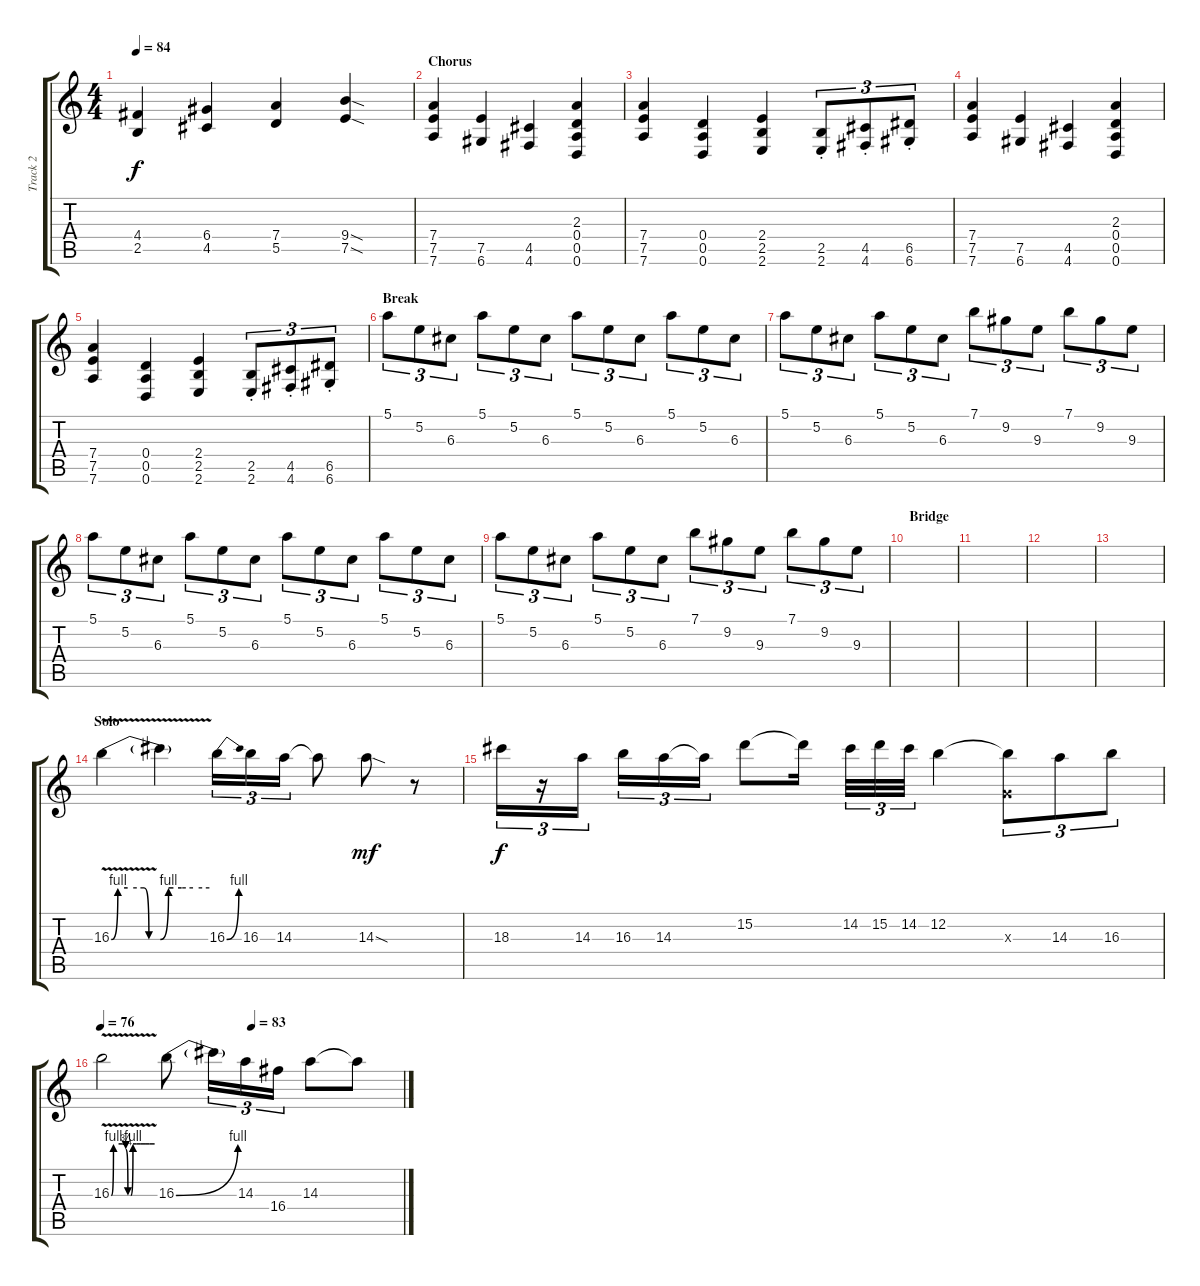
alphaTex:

\track ("Track 2" "Track 2") {instrument distortionguitar}
\staff {score tabs}
\tuning (E4 B3 G3 D3 A2 D2) {hide}
\ts (4 4)
\tempo 84
\clef g2
\ks c
(4.4 2.5).4{dy f} (6.4 4.5).4 (7.4 5.5).4 (9.4{sod} 7.5{sod}).4 |
\section ("" "Chorus")
(7.4 7.5 7.6).4 (7.5 6.6).4 (4.5 4.6).4 (2.3 0.4 0.5 0.6).4 |
(7.4 7.5 7.6).4 (0.4 0.5 0.6).4 (2.4 2.5 2.6).4 (2.5{st} 2.6{st}).8{tu (3 2)} (4.5{st} 4.6{st}).8{tu (3 2)} (6.5{st} 6.6{st}).8{tu (3 2)} |
(7.4 7.5 7.6).4 (7.5 6.6).4 (4.5 4.6).4 (2.3 0.4 0.5 0.6).4 |
(7.4 7.5 7.6).4 (0.4 0.5 0.6).4 (2.4 2.5 2.6).4 (2.5{st} 2.6{st}).8{tu (3 2)} (4.5{st} 4.6{st}).8{tu (3 2)} (6.5{st} 6.6{st}).8{tu (3 2)} |
\section ("" "Break")
5.1.8{tu (3 2) volume 13 instrument electricguitarclean} 5.2.8{tu (3 2)} 6.3.8{tu (3 2)} 5.1.8{tu (3 2)} 5.2.8{tu (3 2)} 6.3.8{tu (3 2)} 5.1.8{tu (3 2)} 5.2.8{tu (3 2)} 6.3.8{tu (3 2)} 5.1.8{tu (3 2)} 5.2.8{tu (3 2)} 6.3.8{tu (3 2)} |
5.1.8{tu (3 2)} 5.2.8{tu (3 2)} 6.3.8{tu (3 2)} 5.1.8{tu (3 2)} 5.2.8{tu (3 2)} 6.3.8{tu (3 2)} 7.1.8{tu (3 2)} 9.2.8{tu (3 2)} 9.3.8{tu (3 2)} 7.1.8{tu (3 2)} 9.2.8{tu (3 2)} 9.3.8{tu (3 2)} |
5.1.8{tu (3 2) instrument electricguitarclean} 5.2.8{tu (3 2)} 6.3.8{tu (3 2)} 5.1.8{tu (3 2)} 5.2.8{tu (3 2)} 6.3.8{tu (3 2)} 5.1.8{tu (3 2)} 5.2.8{tu (3 2)} 6.3.8{tu (3 2)} 5.1.8{tu (3 2)} 5.2.8{tu (3 2)} 6.3.8{tu (3 2)} |
5.1.8{tu (3 2)} 5.2.8{tu (3 2)} 6.3.8{tu (3 2)} 5.1.8{tu (3 2)} 5.2.8{tu (3 2)} 6.3.8{tu (3 2)} 7.1.8{tu (3 2)} 9.2.8{tu (3 2)} 9.3.8{tu (3 2)} 7.1.8{tu (3 2)} 9.2.8{tu (3 2)} 9.3.8{tu (3 2)} |
\section ("" "Bridge")
|
|
|
|
\section ("" "Solo")
16.3{be (custom 0 0 4 4 10 4 20 4 23 0 25 0 30 0 35 4 38 4 43 4 50 4 60 4) v}.4{volume 16 instrument distortionguitar} 16.3{t}.4 16.3{be (bend 0 0 60 4)}.16{tu (3 2)} 16.3.16{tu (3 2)} 14.3.16{tu (3 2)} 14.3{t}.8 14.3{sod}.8{dy mf} r.8 |
18.3.16{tu (3 2) dy f} r.16{tu (3 2)} 14.3.16{tu (3 2)} 16.3.16{tu (3 2)} 14.3.16{tu (3 2)} 14.3{t}.16{tu (3 2)} 15.2.8 15.2{t}.16 14.2.32{tu (3 2)} 15.2.32{tu (3 2)} 14.2.32{tu (3 2)} 12.2.4 (12.2{t} 0.3{x}).8{tu (3 2)} 14.3.8{tu (3 2)} 16.3.8{tu (3 2)} |
\tempo 76
\tempo (83 0.5)
16.3{be (custom 0 0 3 4 15 4 20 3 23 0 27 0 30 4 35 4 40 4 48 4 53 4 60 4) v}.2 16.3{be (bend 0 0 60 4)}.8 16.3{t}.16{tu (3 2)} 14.3.16{tu (3 2)} 16.4.16{tu (3 2)} 14.3.8 14.3{t}.8
